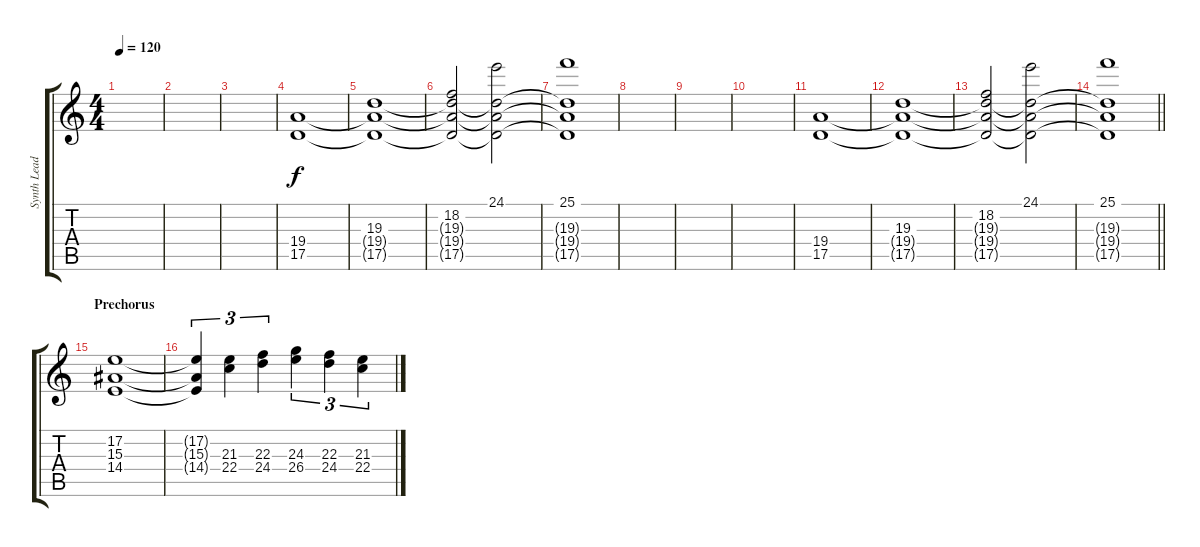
\track ("Synth Lead" "Synth Lead") {instrument lead3calliope}
\staff {score tabs}
\tuning (E4 B3 G3 D3 A2 E2) {hide}
\ts (4 4)
\tempo 120
\clef g2
\ks c
|
|
|
(19.4 17.5).1 |
(19.3 19.4{t} 17.5{t}).1 |
(18.2 19.3{t} 19.4{t} 17.5{t}).2 (24.1 19.3{t} 19.4{t} 17.5{t}).2 |
(25.1 19.3{t} 19.4{t} 17.5{t}).1 |
|
|
|
(19.4 17.5).1 |
(19.3 19.4{t} 17.5{t}).1 |
(18.2 19.3{t} 19.4{t} 17.5{t}).2 (24.1 19.3{t} 19.4{t} 17.5{t}).2 |
\barLineRight lightlight
(25.1 19.3{t} 19.4{t} 17.5{t}).1 |
\section ("" "Prechorus")
(17.2 15.3 14.4).1 |
(17.2{t} 15.3{t} 14.4{t}).4{tu (3 2)} (21.3 22.4).4{tu (3 2)} (22.3 24.4).4{tu (3 2)} (24.3 26.4).4{tu (3 2)} (22.3 24.4).4{tu (3 2)} (21.3 22.4).4{tu (3 2)}
